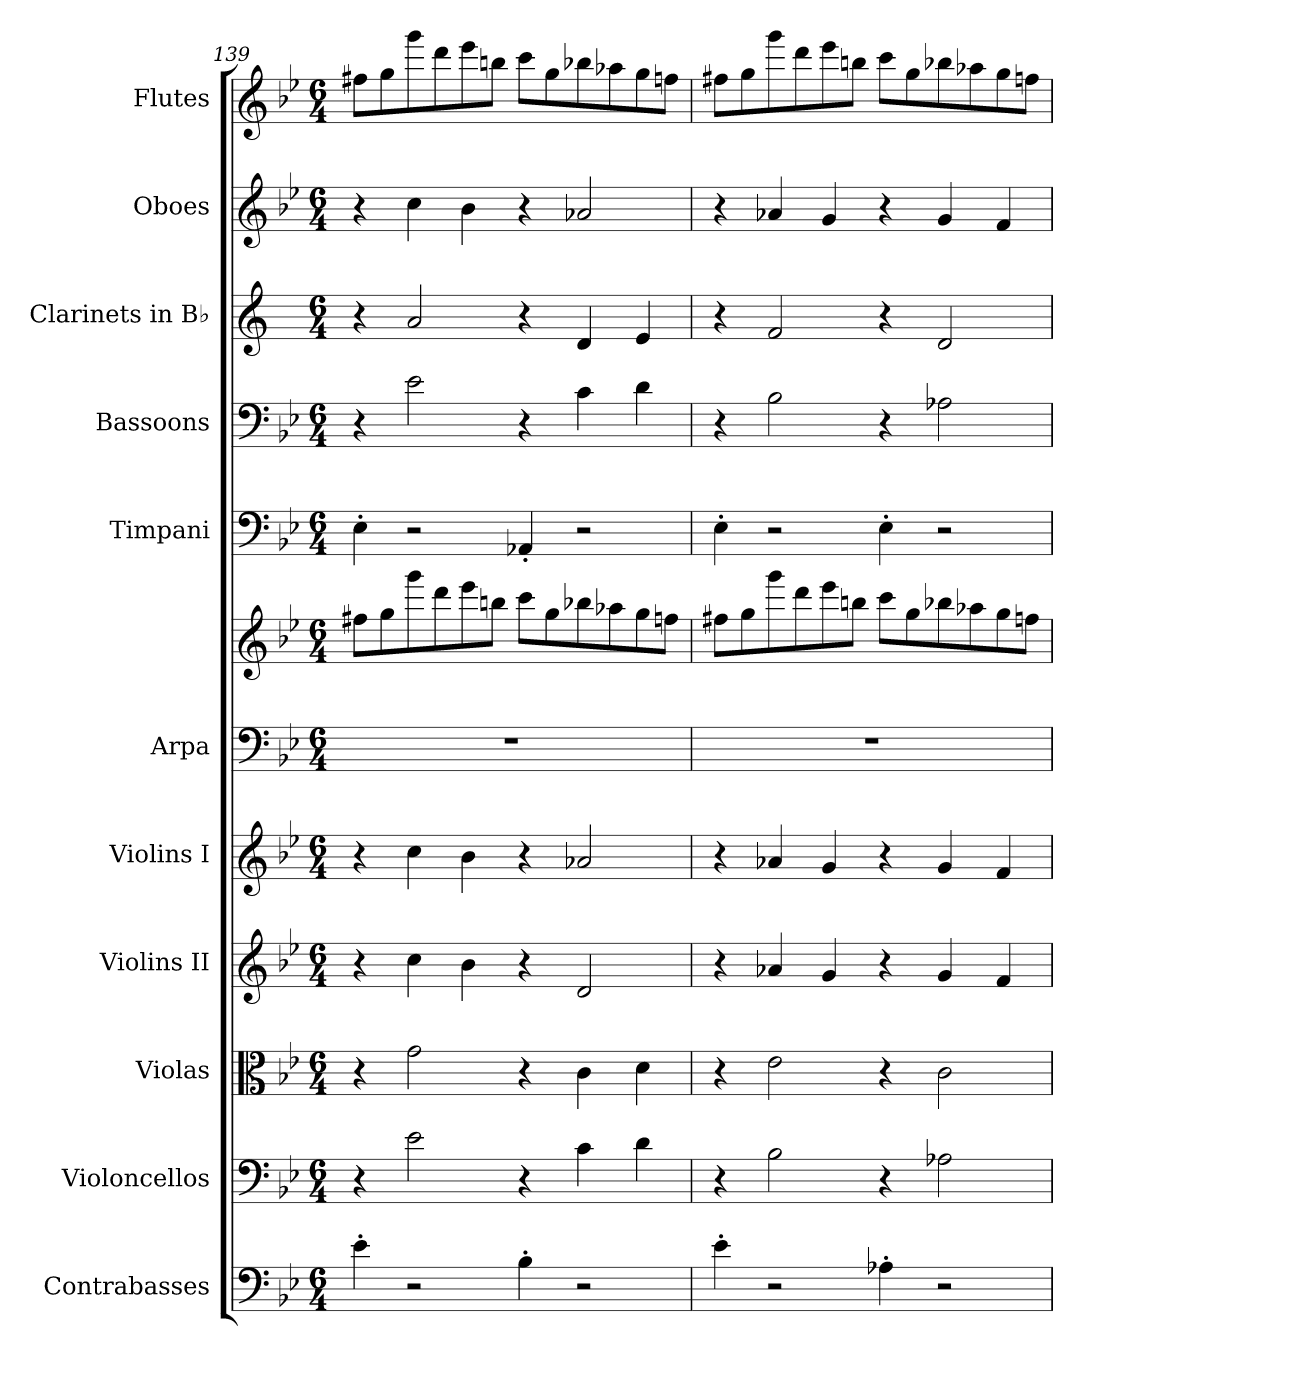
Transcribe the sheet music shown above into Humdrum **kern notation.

**kern	**kern	**kern	**kern	**kern	**kern	**kern	**kern	**kern	**kern	**kern	**kern
*part11	*part10	*part9	*part8	*part7	*part6	*part6	*part5	*part4	*part3	*part2	*part1
*staff12	*staff11	*staff10	*staff9	*staff8	*staff7	*staff6	*staff5	*staff4	*staff3	*staff2	*staff1
*I"Contrabasses	*I"Violoncellos	*I"Violas	*I"Violins II	*I"Violins I	*I"Arpa	*	*I"Timpani	*I"Bassoons	*I"Clarinets in B♭	*I"Oboes	*I"Flutes
*I'Cb.	*I'Vc.	*I'Vla.	*I'Vln. II	*I'Vln. I	*I'Arp.	*	*I'Timp.	*I'Bsn.	*	*I'Ob.	*I'Fl.
!!LO:PB:g=z
*clefF4	*clefF4	*clefC3	*clefG2	*clefG2	*clefF4	*clefG2	*clefF4	*clefF4	*clefG2	*clefG2	*clefG2
*ITrd7c12	*	*	*	*	*	*	*	*	*ITrd1c2	*	*
*k[b-e-]	*k[b-e-]	*k[b-e-]	*k[b-e-]	*k[b-e-]	*k[b-e-]	*k[b-e-]	*k[b-e-]	*k[b-e-]	*k[b-e-]	*k[b-e-]	*k[b-e-]
*M6/4	*M6/4	*M6/4	*M6/4	*M6/4	*M6/4	*M6/4	*M6/4	*M6/4	*M6/4	*M6/4	*M6/4
=139	=139	=139	=139	=139	=139	=139	=139	=139	=139	=139	=139
4E-'\	4r	4r	4r	4r	1.r	8ff#X\L	4E-'\	4r	4r	4r	8ff#X\L
.	.	.	.	.	.	8gg\	.	.	.	.	8gg\
2r	2e-\	2g\	4cc\	4cc\	.	8ggg\	2r	2e-\	2g/	4cc\	8ggg\
.	.	.	.	.	.	8ddd\	.	.	.	.	8ddd\
.	.	.	4b-\	4b-\	.	8eee-\	.	.	.	4b-\	8eee-\
.	.	.	.	.	.	8bbn\J	.	.	.	.	8bbn\J
4BB-'\	4r	4r	4r	4r	.	8ccc\L	4AA-X'/	4r	4r	4r	8ccc\L
.	.	.	.	.	.	8gg\	.	.	.	.	8gg\
2r	4c\	4c\	2d/	2a-X/	.	8bb-X\	2r	4c\	4c/	2a-X/	8bb-X\
.	.	.	.	.	.	8aa-X\	.	.	.	.	8aa-X\
.	4d\	4d\	.	.	.	8gg\	.	4d\	4d/	.	8gg\
.	.	.	.	.	.	8ffn\J	.	.	.	.	8ffn\J
=140	=140	=140	=140	=140	=140	=140	=140	=140	=140	=140	=140
4E-'\	4r	4r	4r	4r	1.r	8ff#X\L	4E-'\	4r	4r	4r	8ff#X\L
.	.	.	.	.	.	8gg\	.	.	.	.	8gg\
2r	2B-\	2e-\	4a-X/	4a-X/	.	8ggg\	2r	2B-\	2e-/	4a-X/	8ggg\
.	.	.	.	.	.	8ddd\	.	.	.	.	8ddd\
.	.	.	4g/	4g/	.	8eee-\	.	.	.	4g/	8eee-\
.	.	.	.	.	.	8bbn\J	.	.	.	.	8bbn\J
4AA-X'\	4r	4r	4r	4r	.	8ccc\L	4E-'\	4r	4r	4r	8ccc\L
.	.	.	.	.	.	8gg\	.	.	.	.	8gg\
2r	2A-X\	2c\	4g/	4g/	.	8bb-X\	2r	2A-X\	2c/	4g/	8bb-X\
.	.	.	.	.	.	8aa-X\	.	.	.	.	8aa-X\
.	.	.	4f/	4f/	.	8gg\	.	.	.	4f/	8gg\
.	.	.	.	.	.	8ffn\J	.	.	.	.	8ffn\J
=	=	=	=	=	=	=	=	=	=	=	=
*-	*-	*-	*-	*-	*-	*-	*-	*-	*-	*-	*-
